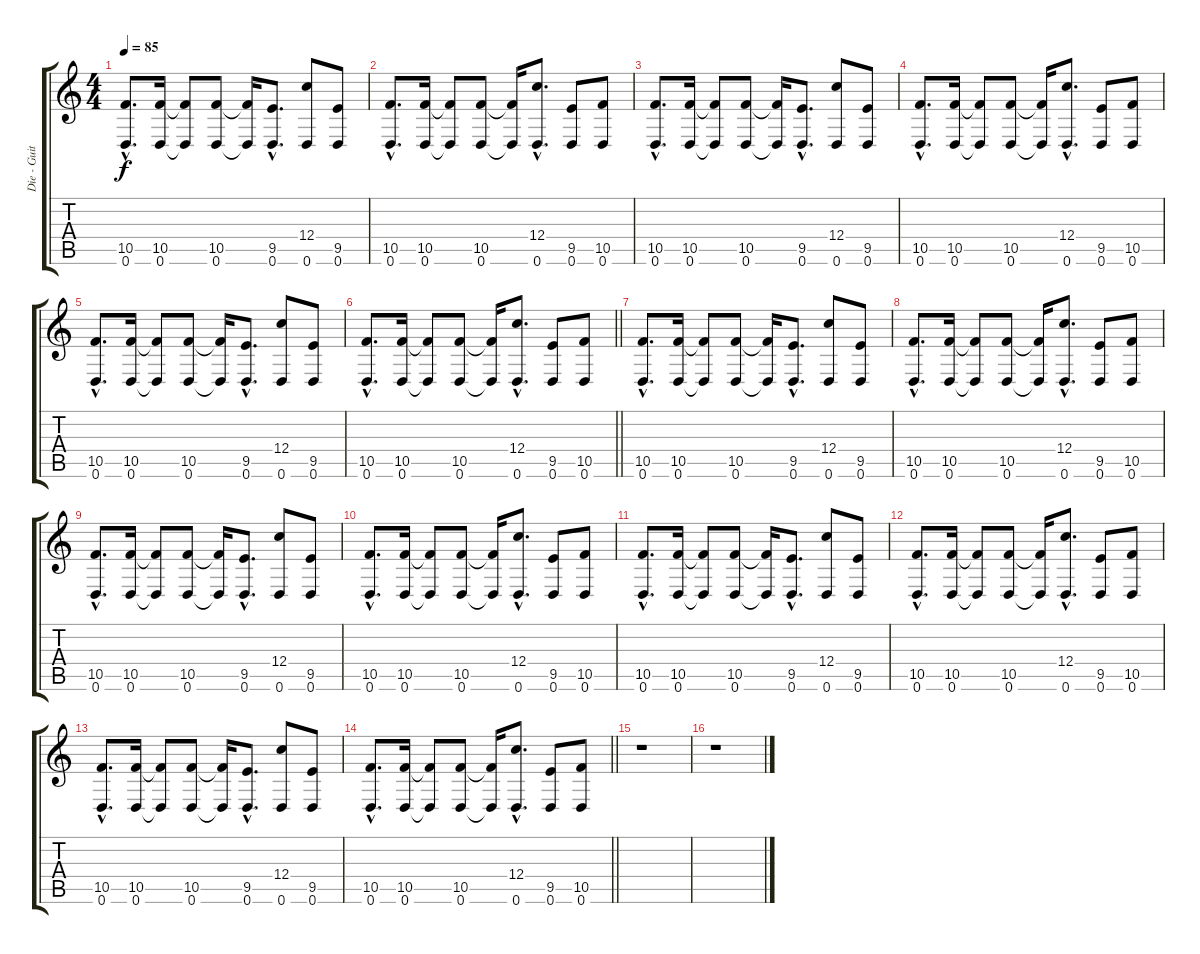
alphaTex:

\track ("Die - Guitar 2" "Die - Guit") {instrument overdrivenguitar}
\staff {score tabs}
\tuning (D4 A3 F3 C3 G2 D2) {hide}
\ts (4 4)
\tempo 85
\clef g2
\ks c
(10.5{hac} 0.6{hac}).8{d dy f} (10.5 0.6).16 (10.5{t} 0.6{t}).8 (10.5 0.6).8 (10.5{t} 0.6{t}).16 (9.5{hac} 0.6{hac}).8{d} (12.4 0.6).8 (9.5 0.6).8 |
(10.5{hac} 0.6{hac}).8{d} (10.5 0.6).16 (10.5{t} 0.6{t}).8 (10.5 0.6).8 (10.5{t} 0.6{t}).16 (12.4{hac} 0.6{hac}).8{d} (9.5 0.6).8 (10.5 0.6).8 |
(10.5{hac} 0.6{hac}).8{d} (10.5 0.6).16 (10.5{t} 0.6{t}).8 (10.5 0.6).8 (10.5{t} 0.6{t}).16 (9.5{hac} 0.6{hac}).8{d} (12.4 0.6).8 (9.5 0.6).8 |
(10.5{hac} 0.6{hac}).8{d} (10.5 0.6).16 (10.5{t} 0.6{t}).8 (10.5 0.6).8 (10.5{t} 0.6{t}).16 (12.4{hac} 0.6{hac}).8{d} (9.5 0.6).8 (10.5 0.6).8 |
(10.5{hac} 0.6{hac}).8{d} (10.5 0.6).16 (10.5{t} 0.6{t}).8 (10.5 0.6).8 (10.5{t} 0.6{t}).16 (9.5{hac} 0.6{hac}).8{d} (12.4 0.6).8 (9.5 0.6).8 |
\barLineRight lightlight
(10.5{hac} 0.6{hac}).8{d} (10.5 0.6).16 (10.5{t} 0.6{t}).8 (10.5 0.6).8 (10.5{t} 0.6{t}).16 (12.4{hac} 0.6{hac}).8{d} (9.5 0.6).8 (10.5 0.6).8 |
(10.5{hac} 0.6{hac}).8{d} (10.5 0.6).16 (10.5{t} 0.6{t}).8 (10.5 0.6).8 (10.5{t} 0.6{t}).16 (9.5{hac} 0.6{hac}).8{d} (12.4 0.6).8 (9.5 0.6).8 |
(10.5{hac} 0.6{hac}).8{d} (10.5 0.6).16 (10.5{t} 0.6{t}).8 (10.5 0.6).8 (10.5{t} 0.6{t}).16 (12.4{hac} 0.6{hac}).8{d} (9.5 0.6).8 (10.5 0.6).8 |
(10.5{hac} 0.6{hac}).8{d} (10.5 0.6).16 (10.5{t} 0.6{t}).8 (10.5 0.6).8 (10.5{t} 0.6{t}).16 (9.5{hac} 0.6{hac}).8{d} (12.4 0.6).8 (9.5 0.6).8 |
(10.5{hac} 0.6{hac}).8{d} (10.5 0.6).16 (10.5{t} 0.6{t}).8 (10.5 0.6).8 (10.5{t} 0.6{t}).16 (12.4{hac} 0.6{hac}).8{d} (9.5 0.6).8 (10.5 0.6).8 |
(10.5{hac} 0.6{hac}).8{d} (10.5 0.6).16 (10.5{t} 0.6{t}).8 (10.5 0.6).8 (10.5{t} 0.6{t}).16 (9.5{hac} 0.6{hac}).8{d} (12.4 0.6).8 (9.5 0.6).8 |
(10.5{hac} 0.6{hac}).8{d} (10.5 0.6).16 (10.5{t} 0.6{t}).8 (10.5 0.6).8 (10.5{t} 0.6{t}).16 (12.4{hac} 0.6{hac}).8{d} (9.5 0.6).8 (10.5 0.6).8 |
(10.5{hac} 0.6{hac}).8{d} (10.5 0.6).16 (10.5{t} 0.6{t}).8 (10.5 0.6).8 (10.5{t} 0.6{t}).16 (9.5{hac} 0.6{hac}).8{d} (12.4 0.6).8 (9.5 0.6).8 |
\barLineRight lightlight
(10.5{hac} 0.6{hac}).8{d} (10.5 0.6).16 (10.5{t} 0.6{t}).8 (10.5 0.6).8 (10.5{t} 0.6{t}).16 (12.4{hac} 0.6{hac}).8{d} (9.5 0.6).8 (10.5 0.6).8 |
r.1 |
r.1
